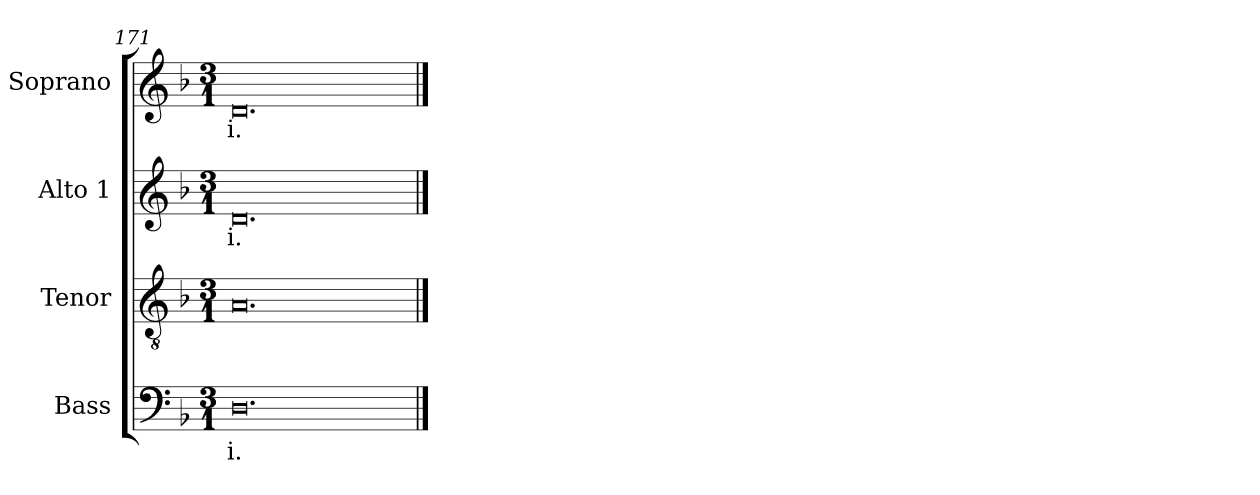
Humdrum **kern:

**kern	**text	**kern	**kern	**text	**kern	**text
*part4	*part4	*part3	*part2	*part2	*part1	*part1
*staff4	*staff4	*staff3	*staff2	*staff2	*staff1	*staff1
*I"Bass	*	*I"Tenor	*I"Alto 1	*	*I"Soprano	*
*I'B	*	*I'T	*I'A	*	*I'S	*
*clefF4	*	*clefGv2	*clefG2	*	*clefG2	*
*k[b-]	*	*k[b-]	*k[b-]	*	*k[b-]	*
*F:	*	*F:	*F:	*	*F:	*
*M3/1	*	*M3/1	*M3/1	*	*M3/1	*
=171	=171	=171	=171	=171	=171	=171
0.D	-i.	0.A	0.d	-i.	0.d	-i.
==	==	==	==	==	==	==
*-	*-	*-	*-	*-	*-	*-
